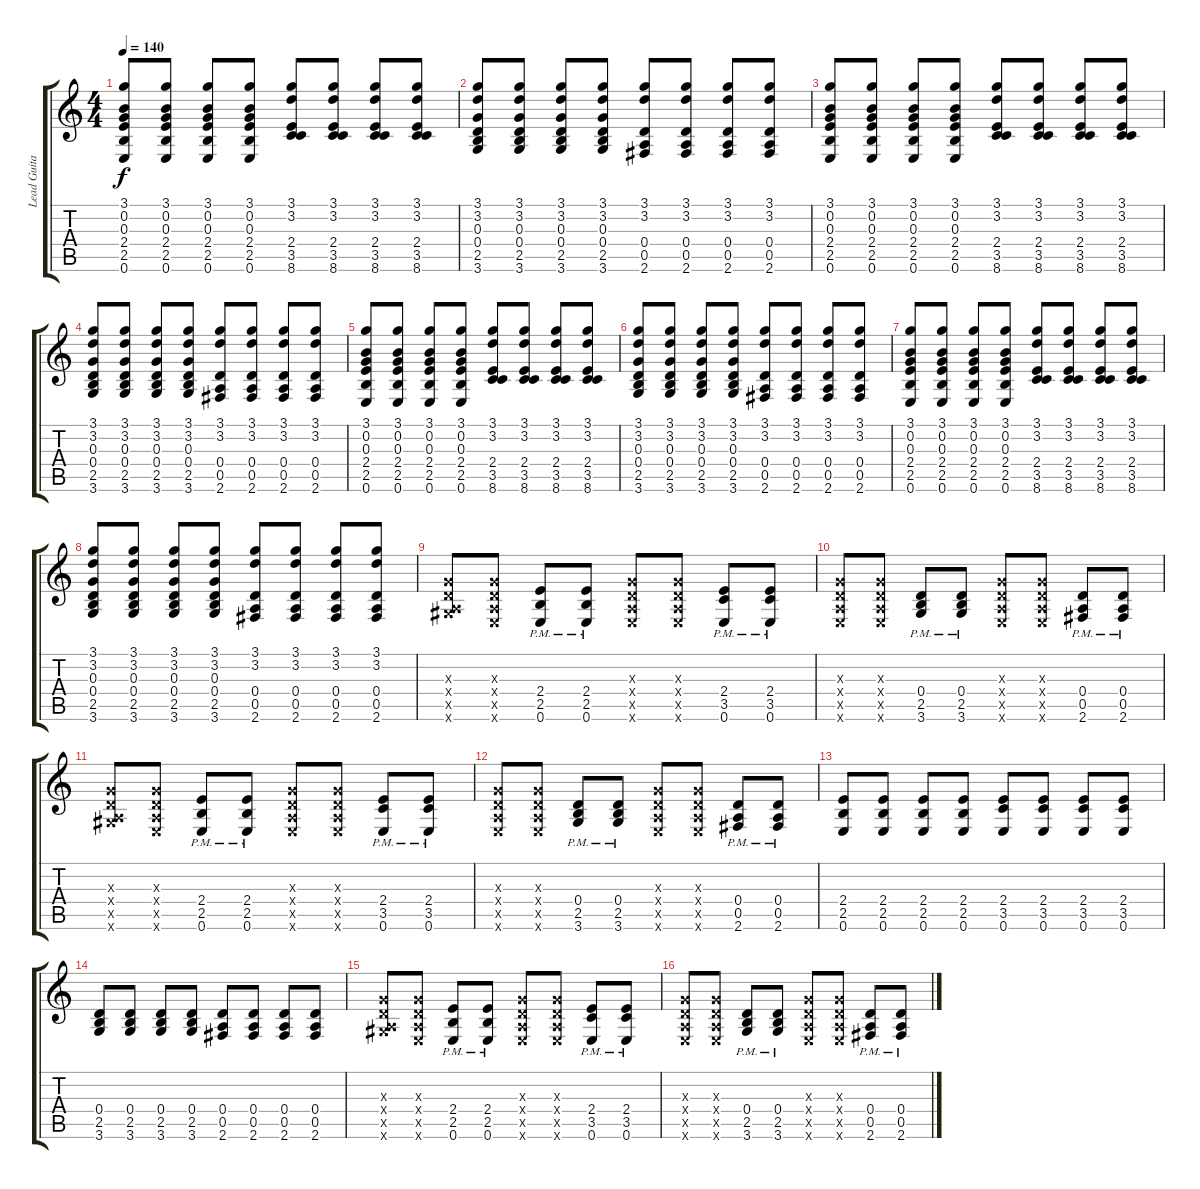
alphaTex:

\track ("Lead Guitar" "Lead Guita") {instrument acousticguitarsteel}
\staff {score tabs}
\tuning (E4 B3 G3 D3 A2 E2) {hide}
\ts (4 4)
\tempo 140
\clef g2
\ks c
(3.1 0.2 0.3 2.4 2.5 0.6).8{dy f instrument acousticguitarsteel} (3.1 0.2 0.3 2.4 2.5 0.6).8 (3.1 0.2 0.3 2.4 2.5 0.6).8 (3.1 0.2 0.3 2.4 2.5 0.6).8 (3.1 3.2 2.4 3.5 8.6).8 (3.1 3.2 2.4 3.5 8.6).8 (3.1 3.2 2.4 3.5 8.6).8 (3.1 3.2 2.4 3.5 8.6).8 |
(3.1 3.2 0.3 0.4 2.5 3.6).8 (3.1 3.2 0.3 0.4 2.5 3.6).8 (3.1 3.2 0.3 0.4 2.5 3.6).8 (3.1 3.2 0.3 0.4 2.5 3.6).8 (3.1 3.2 0.4 0.5 2.6).8 (3.1 3.2 0.4 0.5 2.6).8 (3.1 3.2 0.4 0.5 2.6).8 (3.1 3.2 0.4 0.5 2.6).8 |
(3.1 0.2 0.3 2.4 2.5 0.6).8 (3.1 0.2 0.3 2.4 2.5 0.6).8 (3.1 0.2 0.3 2.4 2.5 0.6).8 (3.1 0.2 0.3 2.4 2.5 0.6).8 (3.1 3.2 2.4 3.5 8.6).8 (3.1 3.2 2.4 3.5 8.6).8 (3.1 3.2 2.4 3.5 8.6).8 (3.1 3.2 2.4 3.5 8.6).8 |
(3.1 3.2 0.3 0.4 2.5 3.6).8 (3.1 3.2 0.3 0.4 2.5 3.6).8 (3.1 3.2 0.3 0.4 2.5 3.6).8 (3.1 3.2 0.3 0.4 2.5 3.6).8 (3.1 3.2 0.4 0.5 2.6).8 (3.1 3.2 0.4 0.5 2.6).8 (3.1 3.2 0.4 0.5 2.6).8 (3.1 3.2 0.4 0.5 2.6).8 |
(3.1 0.2 0.3 2.4 2.5 0.6).8 (3.1 0.2 0.3 2.4 2.5 0.6).8 (3.1 0.2 0.3 2.4 2.5 0.6).8 (3.1 0.2 0.3 2.4 2.5 0.6).8 (3.1 3.2 2.4 3.5 8.6).8 (3.1 3.2 2.4 3.5 8.6).8 (3.1 3.2 2.4 3.5 8.6).8 (3.1 3.2 2.4 3.5 8.6).8 |
(3.1 3.2 0.3 0.4 2.5 3.6).8 (3.1 3.2 0.3 0.4 2.5 3.6).8 (3.1 3.2 0.3 0.4 2.5 3.6).8 (3.1 3.2 0.3 0.4 2.5 3.6).8 (3.1 3.2 0.4 0.5 2.6).8 (3.1 3.2 0.4 0.5 2.6).8 (3.1 3.2 0.4 0.5 2.6).8 (3.1 3.2 0.4 0.5 2.6).8 |
(3.1 0.2 0.3 2.4 2.5 0.6).8 (3.1 0.2 0.3 2.4 2.5 0.6).8 (3.1 0.2 0.3 2.4 2.5 0.6).8 (3.1 0.2 0.3 2.4 2.5 0.6).8 (3.1 3.2 2.4 3.5 8.6).8 (3.1 3.2 2.4 3.5 8.6).8 (3.1 3.2 2.4 3.5 8.6).8 (3.1 3.2 2.4 3.5 8.6).8 |
(3.1 3.2 0.3 0.4 2.5 3.6).8 (3.1 3.2 0.3 0.4 2.5 3.6).8 (3.1 3.2 0.3 0.4 2.5 3.6).8 (3.1 3.2 0.3 0.4 2.5 3.6).8 (3.1 3.2 0.4 0.5 2.6).8 (3.1 3.2 0.4 0.5 2.6).8 (3.1 3.2 0.4 0.5 2.6).8 (3.1 3.2 0.4 0.5 2.6).8 |
(0.3{x} 0.4{x} 0.5{x} 4.6{x}).8 (0.3{x} 0.4{x} 0.5{x} 0.6{x}).8 (2.4 2.5 0.6{pm}).8 (2.4 2.5 0.6{pm}).8 (0.3{x} 0.4{x} 0.5{x} 0.6{x}).8 (0.3{x} 0.4{x} 0.5{x} 0.6{x}).8 (2.4 3.5 0.6{pm}).8 (2.4 3.5 0.6{pm}).8 |
(0.3{x} 0.4{x} 0.5{x} 0.6{x}).8 (0.3{x} 0.4{x} 0.5{x} 0.6{x}).8 (0.4 2.5 3.6{pm}).8 (0.4 2.5 3.6{pm}).8 (0.3{x} 0.4{x} 0.5{x} 0.6{x}).8 (0.3{x} 0.4{x} 0.5{x} 0.6{x}).8 (0.4 0.5 2.6{pm}).8 (0.4 0.5 2.6{pm}).8 |
(0.3{x} 0.4{x} 0.5{x} 4.6{x}).8 (0.3{x} 0.4{x} 0.5{x} 0.6{x}).8 (2.4 2.5 0.6{pm}).8 (2.4 2.5 0.6{pm}).8 (0.3{x} 0.4{x} 0.5{x} 0.6{x}).8 (0.3{x} 0.4{x} 0.5{x} 0.6{x}).8 (2.4 3.5 0.6{pm}).8 (2.4 3.5 0.6{pm}).8 |
(0.3{x} 0.4{x} 0.5{x} 0.6{x}).8 (0.3{x} 0.4{x} 0.5{x} 0.6{x}).8 (0.4 2.5 3.6{pm}).8 (0.4 2.5 3.6{pm}).8 (0.3{x} 0.4{x} 0.5{x} 0.6{x}).8 (0.3{x} 0.4{x} 0.5{x} 0.6{x}).8 (0.4 0.5 2.6{pm}).8 (0.4 0.5 2.6{pm}).8 |
(2.4 2.5 0.6).8 (2.4 2.5 0.6).8 (2.4 2.5 0.6).8 (2.4 2.5 0.6).8 (2.4 3.5 0.6).8 (2.4 3.5 0.6).8 (2.4 3.5 0.6).8 (2.4 3.5 0.6).8 |
(0.4 2.5 3.6).8 (0.4 2.5 3.6).8 (0.4 2.5 3.6).8 (0.4 2.5 3.6).8 (0.4 0.5 2.6).8 (0.4 0.5 2.6).8 (0.4 0.5 2.6).8 (0.4 0.5 2.6).8 |
(0.3{x} 0.4{x} 0.5{x} 4.6{x}).8 (0.3{x} 0.4{x} 0.5{x} 0.6{x}).8 (2.4 2.5 0.6{pm}).8 (2.4 2.5 0.6{pm}).8 (0.3{x} 0.4{x} 0.5{x} 0.6{x}).8 (0.3{x} 0.4{x} 0.5{x} 0.6{x}).8 (2.4 3.5 0.6{pm}).8 (2.4 3.5 0.6{pm}).8 |
(0.3{x} 0.4{x} 0.5{x} 0.6{x}).8 (0.3{x} 0.4{x} 0.5{x} 0.6{x}).8 (0.4 2.5 3.6{pm}).8 (0.4 2.5 3.6{pm}).8 (0.3{x} 0.4{x} 0.5{x} 0.6{x}).8 (0.3{x} 0.4{x} 0.5{x} 0.6{x}).8 (0.4 0.5 2.6{pm}).8 (0.4 0.5 2.6{pm}).8
